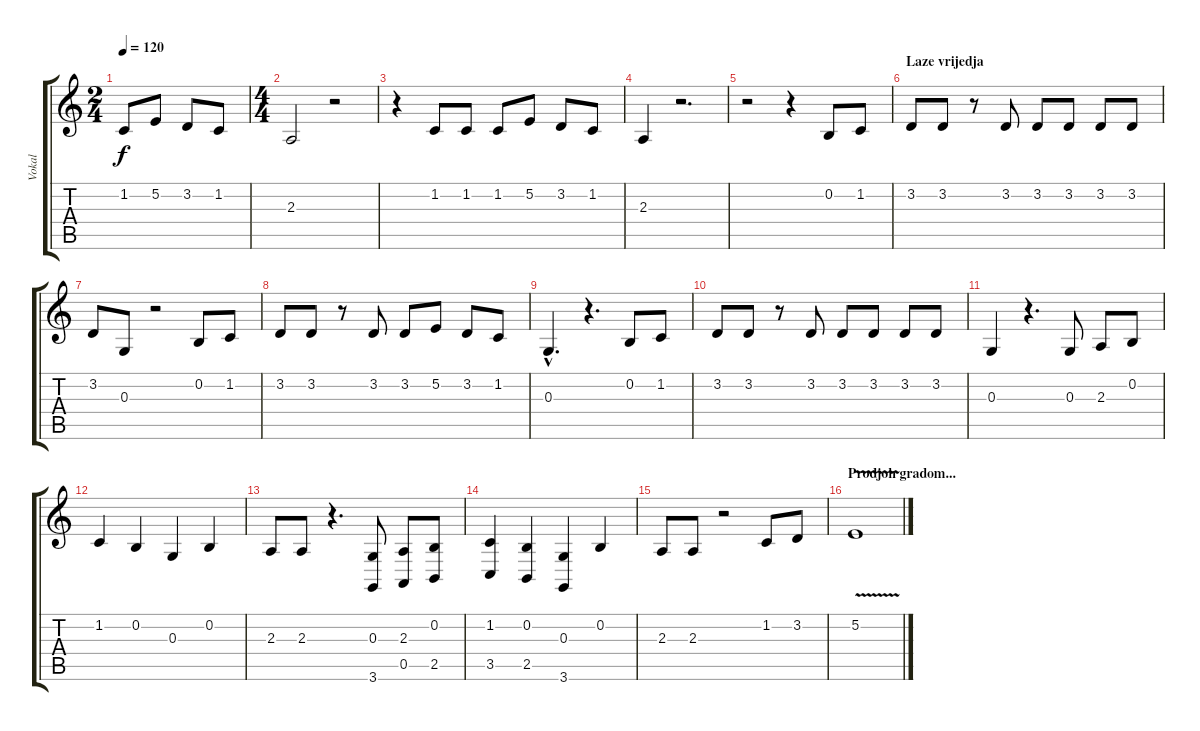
\track ("Vokal" "Vokal") {instrument altosax}
\staff {score tabs}
\tuning (E4 B3 G3 D3 A2 E2) {hide}
\ts (2 4)
\tempo 120
\clef g2
\ks c
1.2.8{dy f} 5.2.8 3.2.8 1.2.8 |
\ts (4 4)
2.3.2 r.2 |
r.4 1.2.8 1.2.8 1.2.8 5.2.8 3.2.8 1.2.8 |
2.3.4 r.2{d} |
r.2 r.4 0.2.8 1.2.8 |
\section ("" "Laze vrijedja")
3.2.8 3.2.8 r.8 3.2.8 3.2.8 3.2.8 3.2.8 3.2.8 |
3.2.8 0.3.8 r.2 0.2.8 1.2.8 |
3.2.8 3.2.8 r.8 3.2.8 3.2.8 5.2.8 3.2.8 1.2.8 |
0.3{hac}.4{d} r.4{d} 0.2.8 1.2.8 |
3.2.8 3.2.8 r.8 3.2.8 3.2.8 3.2.8 3.2.8 3.2.8 |
0.3.4 r.4{d} 0.3.8 2.3.8 0.2.8 |
1.2.4 0.2.4 0.3.4 0.2.4 |
2.3.8 2.3.8 r.4{d} (0.3 3.6).8 (2.3 0.5).8 (0.2 2.5).8 |
(1.2 3.5).4 (0.2 2.5).4 (0.3 3.6).4 0.2.4 |
2.3.8 2.3.8 r.2 1.2.8 3.2.8 |
\section ("" "Prodjoh gradom...")
5.2{v}.1
